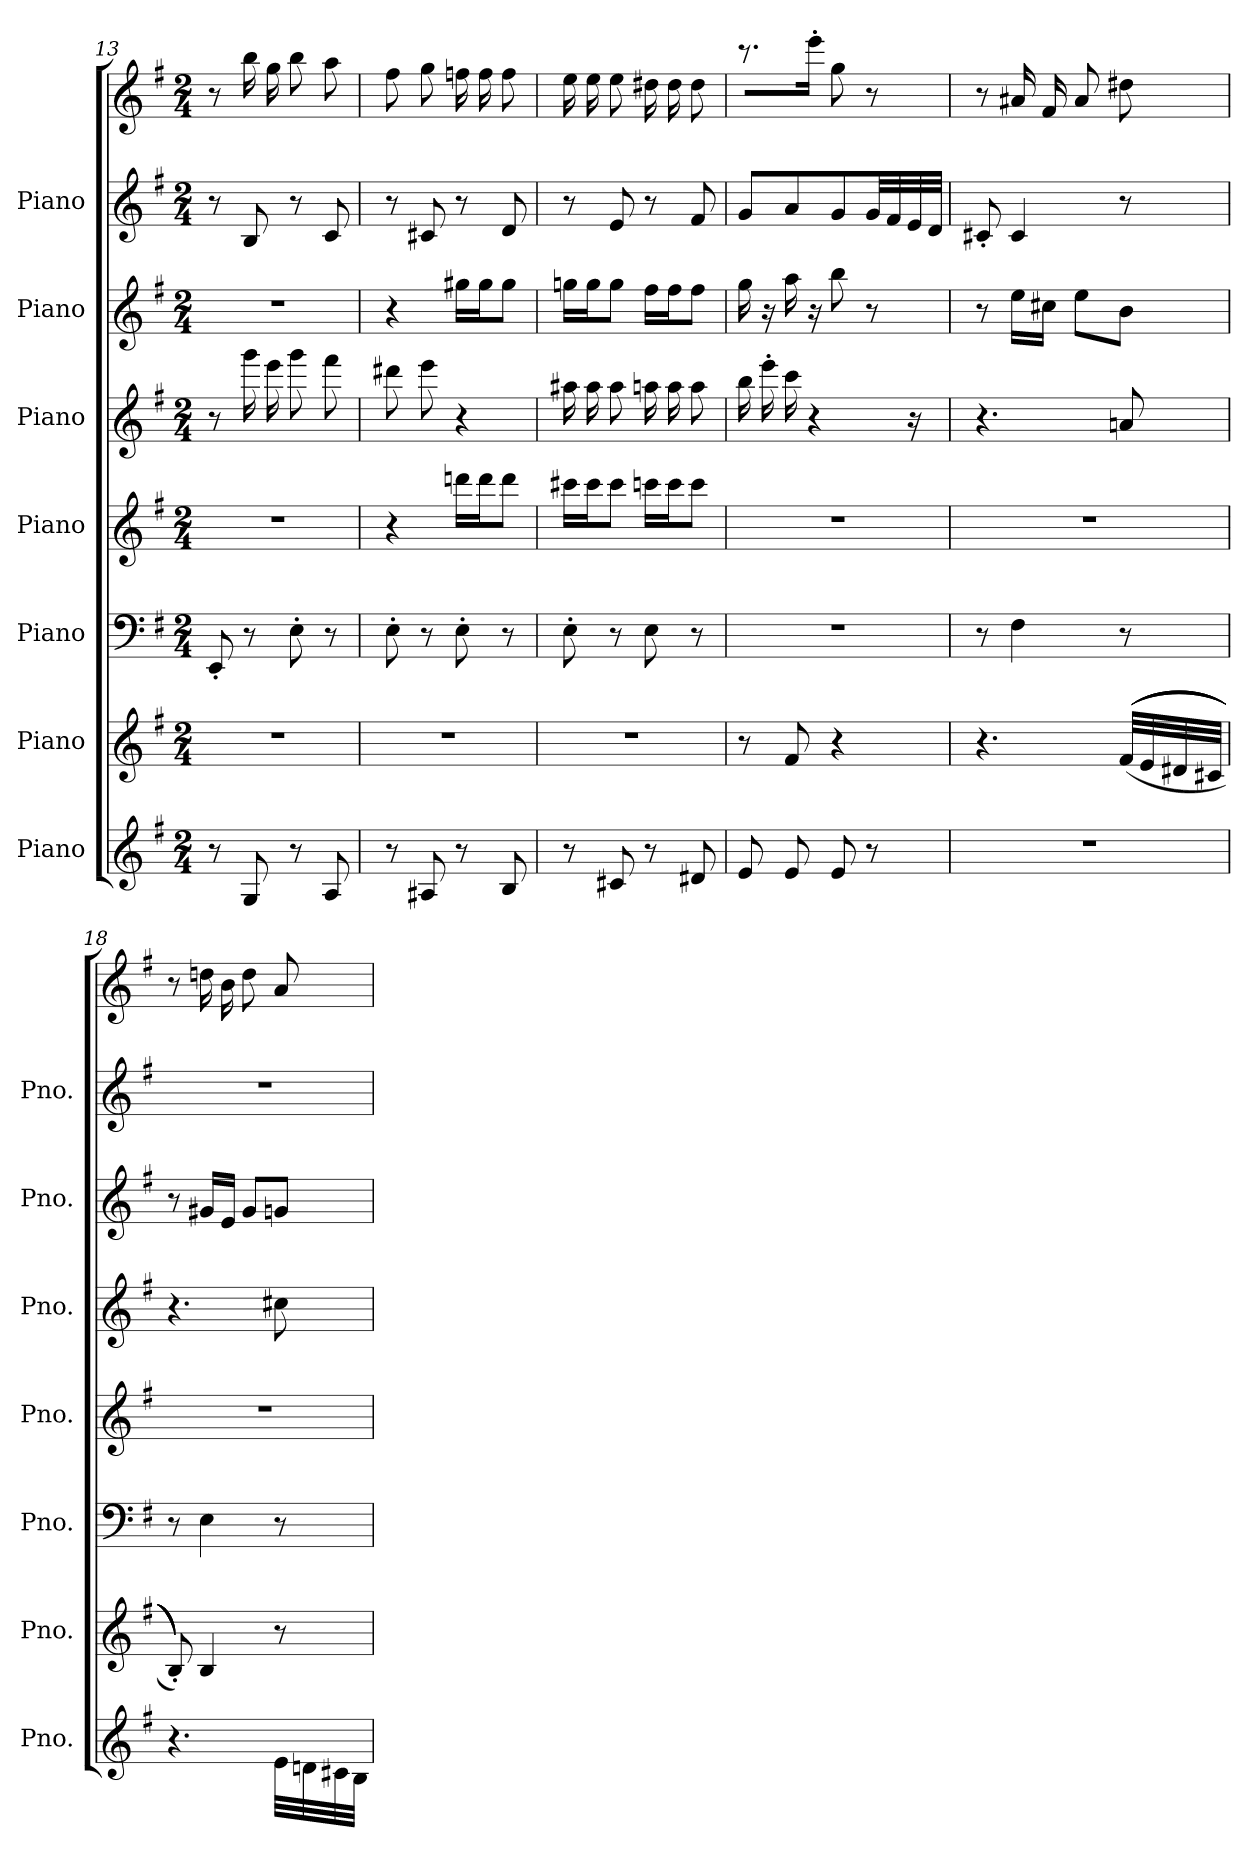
**kern	**kern	**kern	**kern	**kern	**kern	**kern	**kern
*part7	*part6	*part5	*part4	*part3	*part2	*part1	*part1
*staff8	*staff7	*staff6	*staff5	*staff4	*staff3	*staff2	*staff1
*I"Piano	*I"Piano	*I"Piano	*I"Piano	*I"Piano	*I"Piano	*I"Piano	*
*I'Pno.	*I'Pno.	*I'Pno.	*I'Pno.	*I'Pno.	*I'Pno.	*I'Pno.	*
*clefG2	*clefG2	*clefF4	*clefG2	*clefG2	*clefG2	*clefG2	*clefG2
*k[f#]	*k[f#]	*k[f#]	*k[f#]	*k[f#]	*k[f#]	*k[f#]	*k[f#]
*M2/4	*M2/4	*M2/4	*M2/4	*M2/4	*M2/4	*M2/4	*M2/4
=13	=13	=13	=13	=13	=13	=13	=13
8r	2r	(8EE'i/L	2r	8r	2r	8r	8r
8Gj	.	8r	.	16gggZ	.	8BV	16bbN
.	.	.	.	16eeeZ	.	.	16ggN
8r	.	8E'i\L	.	8gggZ	.	8r	8bbN
8Aj	.	8r	.	8fff#Z	.	8cV	8aaN
!!LO:LB:g=z
=14	=14	=14	=14	=14	=14	=14	=14
8r	2r	8E'i\L	4r	8ddd#XZ	4r	8r	8ff#N
8A#Xj	.	8r	.	8eeeZ	.	8c#XV	8ggN
8r	.	8E'i\L	16dddnl\LL	4r	16gg#X!\LL	8r	16ffnN
.	.	.	16dddl\J	.	16gg#!\J	.	16ffN
8Bj	.	8r	8dddl\J	.	8gg#!\J	8dV	8ffN
=15	=15	=15	=15	=15	=15	=15	=15
8r	2r	8E'i\L	16ccc#Xl\LL	16aa#XZ	16ggn!\LL	8r	16eeN
.	.	.	16ccc#l\J	16aa#Z	16gg!\J	.	16eeN
8c#Xj	.	8r	8ccc#l\J	8aa#Z	8gg!\J	8eV	8eeN
8r	.	8Ei\L	16cccnl\LL	16aanZ	16ff#!\LL	8r	16dd#XN
.	.	.	16cccl\J	16aaZ	16ff#!\J	.	16dd#N
8d#Xj	.	8r	8cccl\J	8aaZ	8ff#!\J	8f#V	8dd#N
=16	=16	=16	=16	=16	=16	=16	=16
8ej	8r	2r	2r	16bbZ	16gg!	8gV	8.r
.	.	.	.	16eee'Z\	16r	.	.
8ej	8f#+	.	.	16cccZ	16aa!	8aV	.
.	.	.	.	4r	16r	.	16eee'N\JJ
8ej	4r	.	.	.	8bb!	8gV	8ggN
8r	.	.	.	.	8r	32gV/LL	8r
.	.	.	.	.	.	32f#V/	.
.	.	.	.	16r	.	32eV/	.
.	.	.	.	.	.	32dV/JJJ	.
!!LO:LB:g=z
=17	=17	=17	=17	=17	=17	=17	=17
2r	4.r	8r	2r	4.r	8r	8c#X'V/	8r
.	.	4F#i	.	.	16ee!\LL	4c#V	16a#XN
.	.	.	.	.	16cc#X!\JJ	.	16f#N
.	.	.	.	.	8ee!\L	.	8a#N
.	((((((32f#+/LLL	8r	.	8anZ	8b!\J	8r	8dd#XN
.	32e+/	.	.	.	.	.	.
.	32d#X+/	.	.	.	.	.	.
.	32c#+/JJJ	.	.	.	.	.	.
=18	=18	=18	=18	=18	=18	=18	=18
4.r	8B'+/))))))	8r	2r	4.r	8r	2r	8r
.	4B+	4Ei	.	.	16g#X!/LL	.	16ddnN
.	.	.	.	.	16e!/JJ	.	16bN
.	.	.	.	.	8g#!/L	.	8ddN
32ej\LLL	8r	8r	.	8cc#XZ	8gn!/J	.	8aN
32dnj\	.	.	.	.	.	.	.
32c#Xj\	.	.	.	.	.	.	.
32Bj\JJJ	.	.	.	.	.	.	.
=	=	=	=	=	=	=	=
*-	*-	*-	*-	*-	*-	*-	*-
